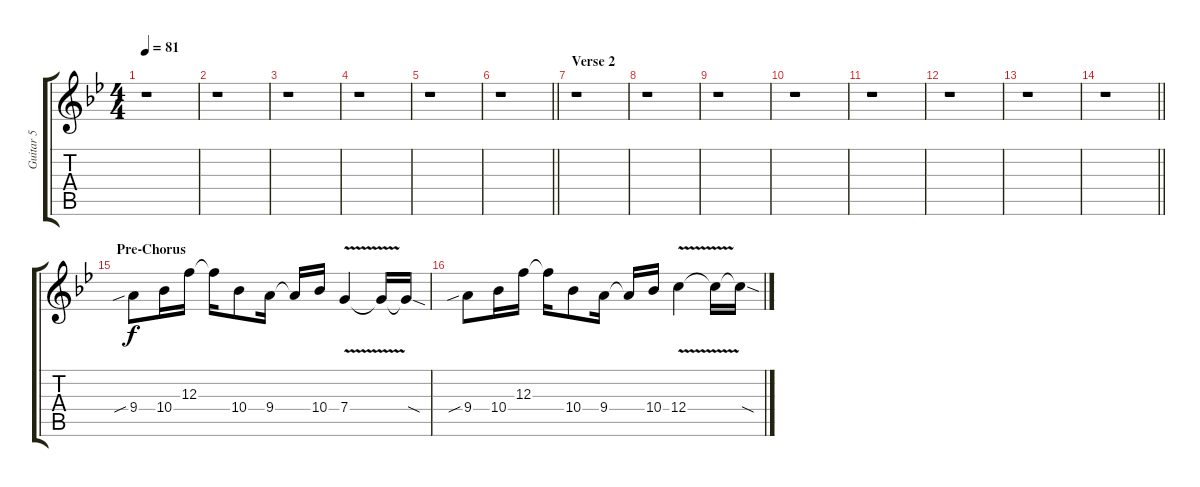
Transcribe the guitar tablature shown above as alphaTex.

\track ("Guitar 5" "Guitar 5") {instrument distortionguitar}
\staff {score tabs}
\tuning (D4 A3 F3 C3 G2 C2) {hide}
\ts (4 4)
\tempo 81
\clef g2
\ks gminor
r.1{dy f} |
r.1 |
r.1 |
r.1 |
r.1 |
\barLineRight lightlight
r.1 |
\section ("" "Verse 2")
r.1 |
r.1 |
r.1 |
r.1 |
r.1 |
r.1 |
r.1 |
\barLineRight lightlight
r.1 |
\section ("" "Pre-Chorus")
9.4{sib}.8 10.4.16 12.3.16 12.3{t}.16 10.4.8 9.4.16 9.4{t}.16 10.4.16 7.4{v}.4 7.4{t}.16 7.4{sod t}.16 |
9.4{sib}.8 10.4.16 12.3.16 12.3{t}.16 10.4.8 9.4.16 9.4{t}.16 10.4.16 12.4{v}.4 12.4{t}.16 12.4{sod t}.16
